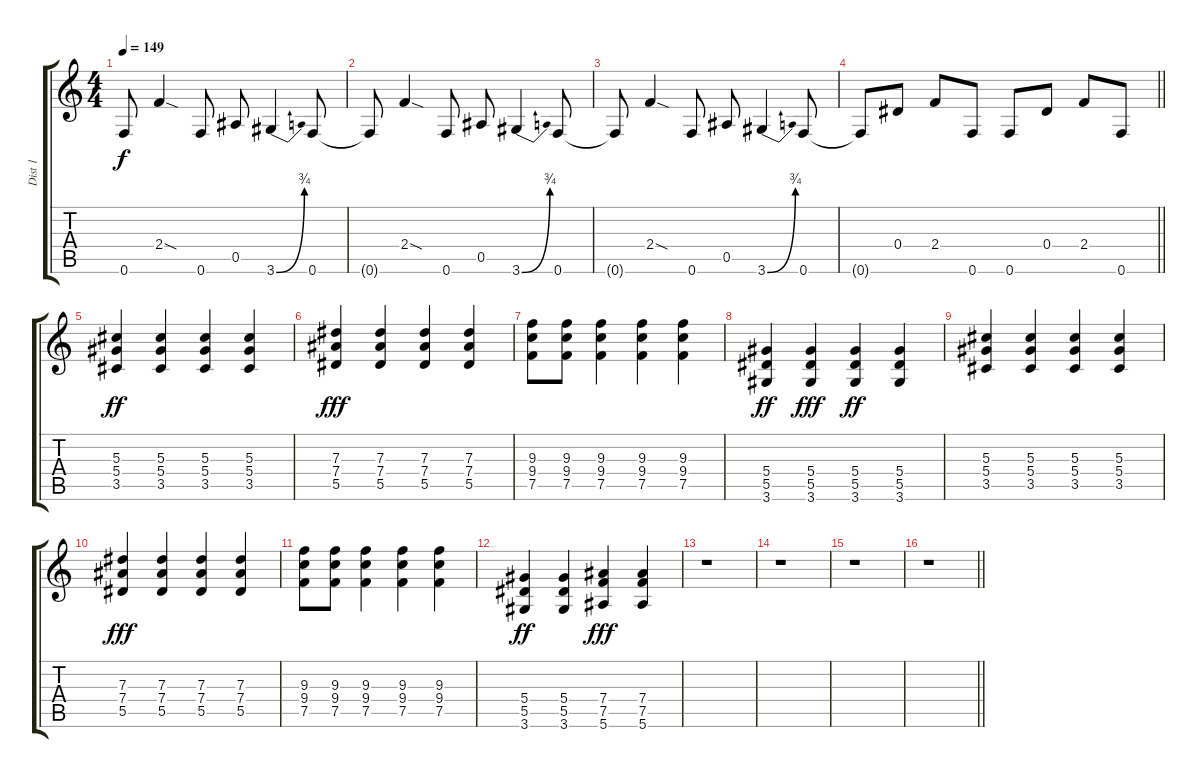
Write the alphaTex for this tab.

\track ("Dist 1" "Dist 1") {instrument overdrivenguitar}
\staff {score tabs}
\tuning (F4 C4 Ab3 Eb3 Bb2 F2) {hide}
\ts (4 4)
\tempo 149
\clef g2
\ks c
0.6{t}.8{dy f} 2.4{sod}.4 0.6.8 0.5.8 3.6{be (bend 0 0 60 3)}.4 0.6.8 |
0.6{t}.8 2.4{sod}.4 0.6.8 0.5.8 3.6{be (bend 0 0 60 3)}.4 0.6.8 |
0.6{t}.8 2.4{sod}.4 0.6.8 0.5.8 3.6{be (bend 0 0 60 3)}.4 0.6.8 |
\barLineRight lightlight
0.6{t}.8 0.4.8 2.4.8 0.6.8 0.6.8 0.4.8 2.4.8 0.6.8 |
(5.3 5.4 3.5).4{dy ff} (5.3 5.4 3.5).4 (5.3 5.4 3.5).4 (5.3 5.4 3.5).4 |
(7.3 7.4 5.5).4{dy fff} (7.3 7.4 5.5).4 (7.3 7.4 5.5).4 (7.3 7.4 5.5).4 |
(9.3 9.4 7.5).8 (9.3 9.4 7.5).8 (9.3 9.4 7.5).4 (9.3 9.4 7.5).4 (9.3 9.4 7.5).4 |
(5.4 5.5 3.6).4{dy ff} (5.4 5.5 3.6).4{dy fff} (5.4 5.5 3.6).4{dy ff} (5.4 5.5 3.6).4 |
(5.3 5.4 3.5).4 (5.3 5.4 3.5).4 (5.3 5.4 3.5).4 (5.3 5.4 3.5).4 |
(7.3 7.4 5.5).4{dy fff} (7.3 7.4 5.5).4 (7.3 7.4 5.5).4 (7.3 7.4 5.5).4 |
(9.3 9.4 7.5).8 (9.3 9.4 7.5).8 (9.3 9.4 7.5).4 (9.3 9.4 7.5).4 (9.3 9.4 7.5).4 |
(5.4 5.5 3.6).4{dy ff} (5.4 5.5 3.6).4 (7.4 7.5 5.6).4{dy fff} (7.4 7.5 5.6).4 |
r.1 |
r.1 |
r.1 |
\barLineRight lightlight
r.1
